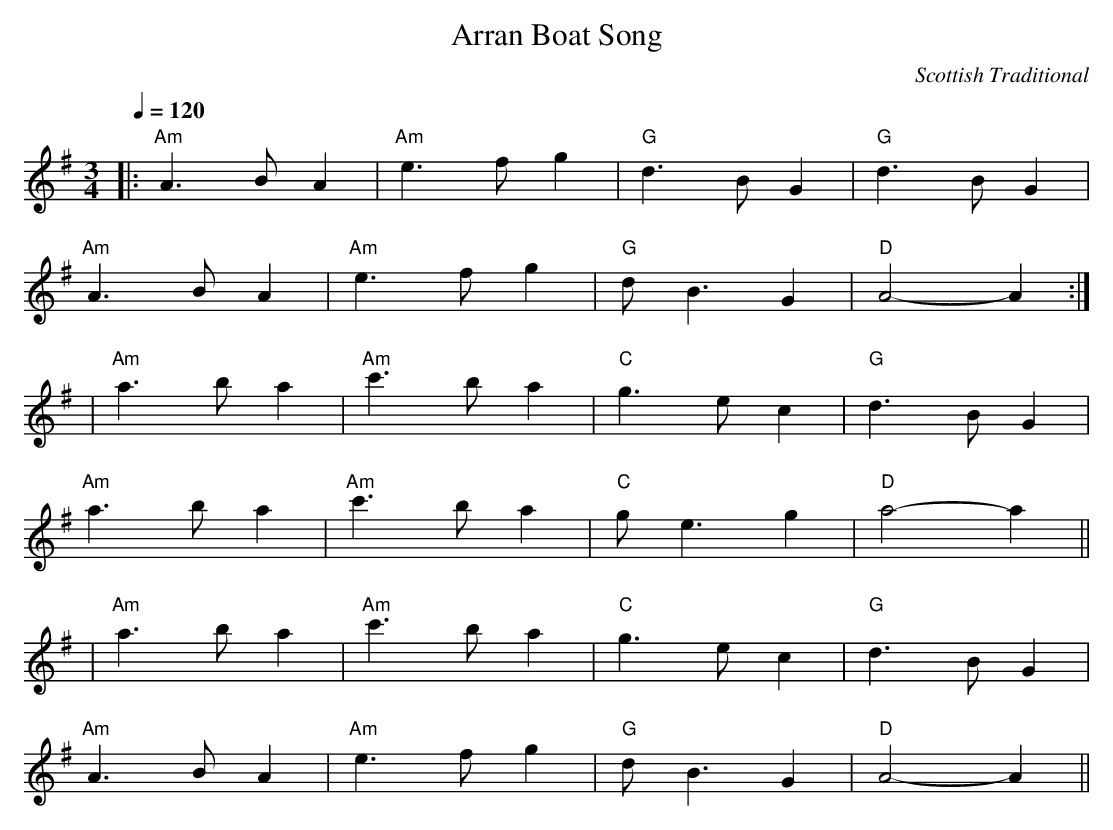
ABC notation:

X:1
T: Arran Boat Song
C: Scottish Traditional
M: 3/4
Q: 1/4 = 120
L: 1/8
K: A dorian treble
|: "Am" A3 B A2 | "Am" e3 f g2 | "G" d3 B G2 | "G" d3 B G2 |
"Am" A3 B A2 | "Am" e3 f g2 | "G" d B3 G2 | "D" A4 -A2 :|
| "Am" a3 b a2 | "Am" c'3 b a2 | "C" g3 e c2 | "G" d3 B G2 |
"Am" a3 b a2 | "Am" c'3 b a2 | "C" g e3 g2 | "D" a4 -a2 ||
| "Am" a3 b a2 | "Am" c'3 b a2 | "C" g3 e c2 | "G" d3 B G2 |
"Am" A3 B A2 | "Am" e3 f g2 | "G" d B3 G2 | "D" A4 -A2 ||
